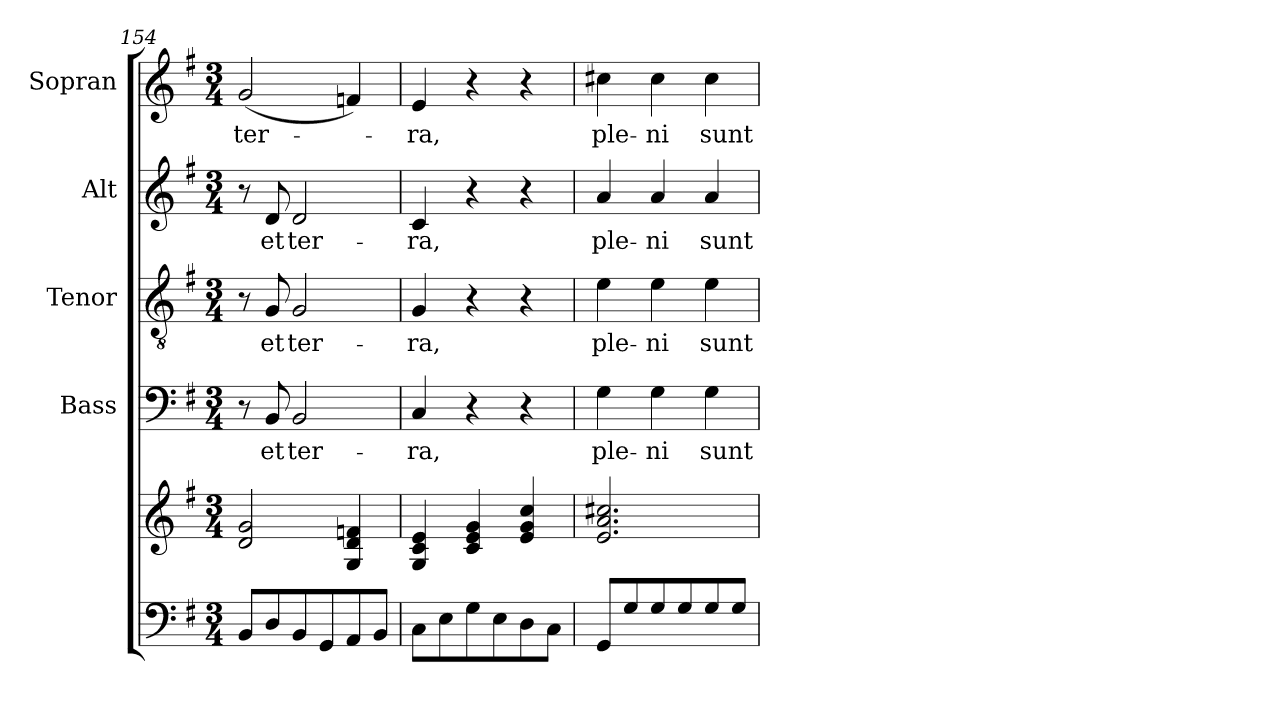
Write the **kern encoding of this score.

**kern	**kern	**kern	**text	**kern	**text	**kern	**text	**kern	**text
*part5	*part5	*part4	*part4	*part3	*part3	*part2	*part2	*part1	*part1
*staff6	*staff5	*staff4	*staff4	*staff3	*staff3	*staff2	*staff2	*staff1	*staff1
*	*	*I"Bass	*	*I"Tenor	*	*I"Alt	*	*I"Sopran	*
*	*	*I'B.	*	*I'T.	*	*I'A.	*	*I'S.	*
*clefF4	*clefG2	*clefF4	*	*clefGv2	*	*clefG2	*	*clefG2	*
*k[f#]	*k[f#]	*k[f#]	*	*k[f#]	*	*k[f#]	*	*k[f#]	*
*G:	*G:	*G:	*	*G:	*	*G:	*	*G:	*
*M3/4	*M3/4	*M3/4	*	*M3/4	*	*M3/4	*	*M3/4	*
=154	=154	=154	=154	=154	=154	=154	=154	=154	=154
!	!	!	!	!	!	!	!	!	!LO:LY:b
8BB/L	2d/ 2g/	8r	.	8r	.	8r	.	(<2g/	ter-
!	!	!	!LO:LY:b	!	!LO:LY:b	!	!LO:LY:b	!	!
8D/	.	8BB/	et	8G/	et	8d/	et	.	.
!	!	!	!LO:LY:b	!	!LO:LY:b	!	!LO:LY:b	!	!
8BB/	.	2BB/	ter-	2G/	ter-	2d/	ter-	.	.
8GG/	.	.	.	.	.	.	.	.	.
8AA/	4G/ 4d/ 4fn/	.	.	.	.	.	.	4fn/)	.
8BB/J	.	.	.	.	.	.	.	.	.
=155	=155	=155	=155	=155	=155	=155	=155	=155	=155
!	!	!	!LO:LY:b	!	!LO:LY:b	!	!LO:LY:b	!	!LO:LY:b
8C\L	4G/ 4c/ 4e/	4C/	-ra,	4G/	-ra,	4c/	-ra,	4e/	-ra,
8E\	.	.	.	.	.	.	.	.	.
8G\	4c/ 4e/ 4g/	4r	.	4r	.	4r	.	4r	.
8E\	.	.	.	.	.	.	.	.	.
8D\	4e/ 4g/ 4cc/	4r	.	4r	.	4r	.	4r	.
8C\J	.	.	.	.	.	.	.	.	.
!!LO:PB:g=z
=156	=156	=156	=156	=156	=156	=156	=156	=156	=156
!	!	!	!LO:LY:b	!	!LO:LY:b	!	!LO:LY:b	!	!LO:LY:b
8GG/L	2.e/ 2.a/ 2.cc#X/	4G\	ple-	4e\	ple-	4a/	ple-	4cc#X\	ple-
8G/	.	.	.	.	.	.	.	.	.
!	!	!	!LO:LY:b	!	!LO:LY:b	!	!LO:LY:b	!	!LO:LY:b
8G/	.	4G\	-ni	4e\	-ni	4a/	-ni	4cc#\	-ni
8G/	.	.	.	.	.	.	.	.	.
!	!	!	!LO:LY:b	!	!LO:LY:b	!	!LO:LY:b	!	!LO:LY:b
8G/	.	4G\	sunt	4e\	sunt	4a/	sunt	4cc#\	sunt
8G/J	.	.	.	.	.	.	.	.	.
=	=	=	=	=	=	=	=	=	=
*-	*-	*-	*-	*-	*-	*-	*-	*-	*-
